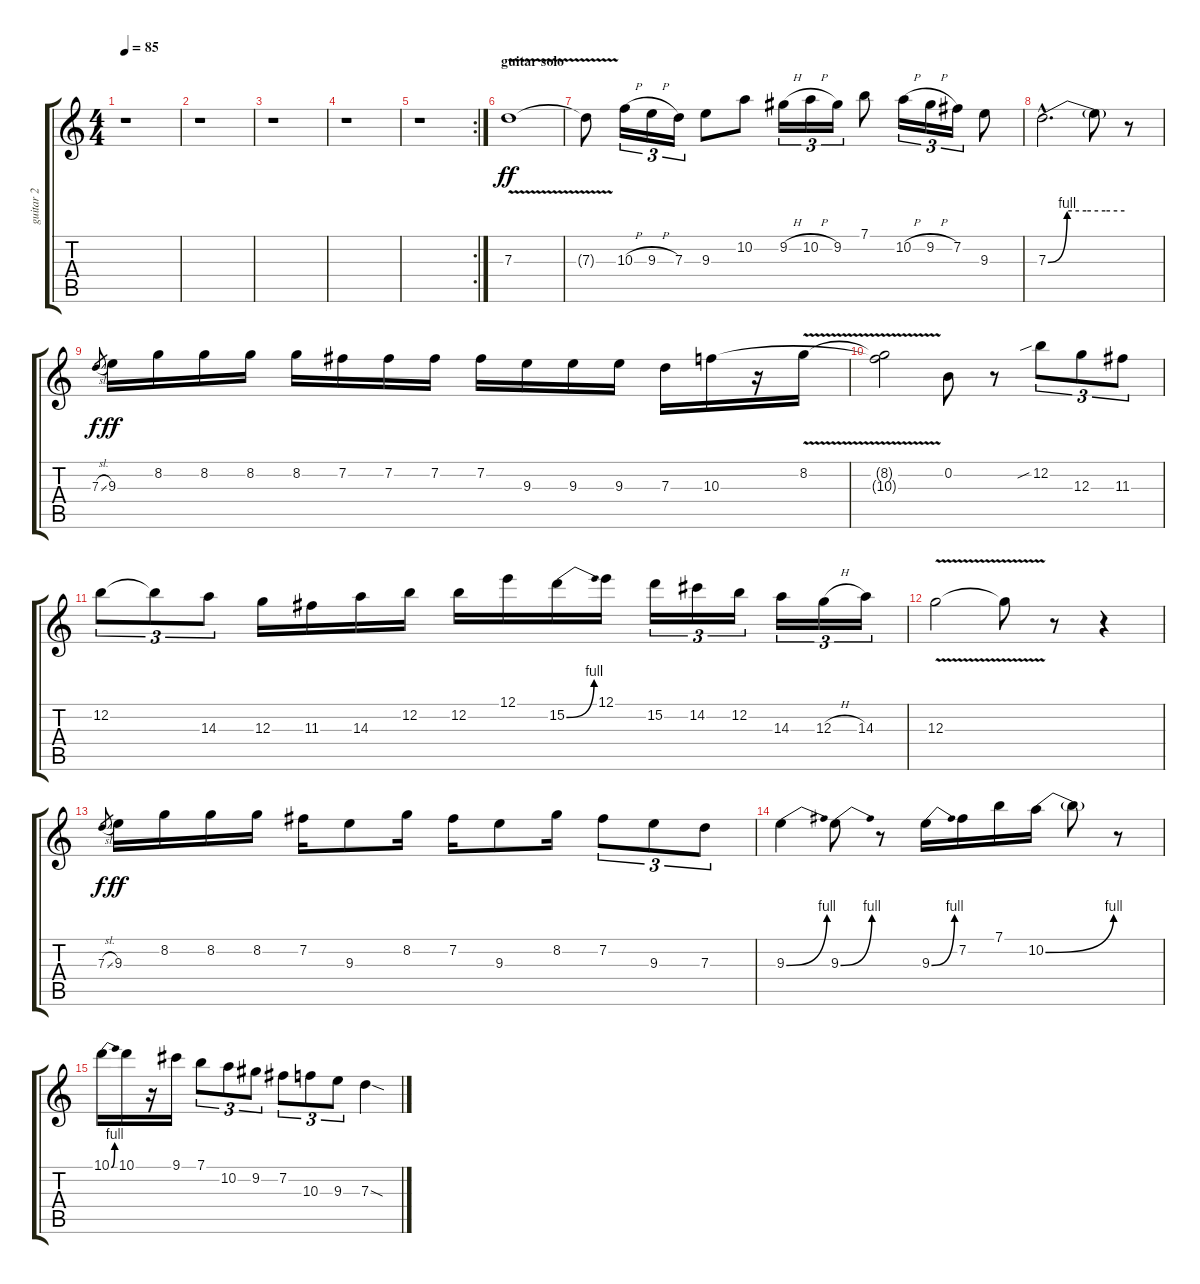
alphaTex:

\track ("guitar 2" "guitar 2") {instrument distortionguitar}
\staff {score tabs}
\tuning (E4 B3 G3 D3 A2 E2) {hide}
\ts (4 4)
\tempo 85
\clef g2
\ks c
r.1{dy ff} |
r.1 |
r.1 |
r.1 |
\rc 2
r.1 |
\section ("" "guitar solo ")
7.3{v}.1 |
7.3{t}.8 10.3{h}.16{tu (3 2)} 9.3{h}.16{tu (3 2)} 7.3.16{tu (3 2)} 9.3.8 10.2.8 9.2{h}.16{tu (3 2)} 10.2{h}.16{tu (3 2)} 9.2.16{tu (3 2)} 7.1.8 10.2{h}.16{tu (3 2)} 9.2{h}.16{tu (3 2)} 7.2.16{tu (3 2)} 9.3.8 |
7.3{be (custom 0 0 15 4 30 4 45 4 60 4) hac}.2{d} 7.3{t}.8 r.8 |
7.3{sl}.8{gr dy f} 9.3.16{dy ff} 8.2.16 8.2.16 8.2.16 8.2.16 7.2.16 7.2.16 7.2.16 7.2.16 9.3.16 9.3.16 9.3.16 7.3.16 10.3.16 r.16 8.2{v}.16 |
(8.2{t} 10.3{t}).2 0.2.8 r.8 12.2{sib}.8{tu (3 2)} 12.3.8{tu (3 2)} 11.3.8{tu (3 2)} |
12.2.8{tu (3 2)} 12.2{t}.8{tu (3 2)} 14.3.8{tu (3 2)} 12.3.16 11.3.16 14.3.16 12.2.16 12.2.16 12.1.16 15.2{be (bend 0 0 60 4)}.16 12.1.16 15.2.16{tu (3 2)} 14.2.16{tu (3 2)} 12.2.16{tu (3 2)} 14.3.16{tu (3 2)} 12.3{h}.16{tu (3 2)} 14.3.16{tu (3 2)} |
12.3{v}.2 12.3{t}.8 r.8 r.4 |
7.3{sl}.8{gr dy f} 9.3.16{dy ff} 8.2.16 8.2.16 8.2.16 7.2.16 9.3.8 8.2.16 7.2.16 9.3.8 8.2.16 7.2.8{tu (3 2)} 9.3.8{tu (3 2)} 7.3.8{tu (3 2)} |
9.3{be (bend 0 0 60 4)}.4 9.3{be (bend 0 0 60 4)}.8 r.8 9.3{be (bend 0 0 60 4)}.16 7.2.16 7.1.16 10.2{be (bend 0 0 60 4)}.16 10.2{t}.8 r.8 |
10.1{be (bend 0 0 60 4)}.16 10.1.16 r.16 9.1.16 7.1.8{tu (3 2)} 10.2.8{tu (3 2)} 9.2.8{tu (3 2)} 7.2.8{tu (3 2)} 10.3.8{tu (3 2)} 9.3.8{tu (3 2)} 7.3{sod}.4
